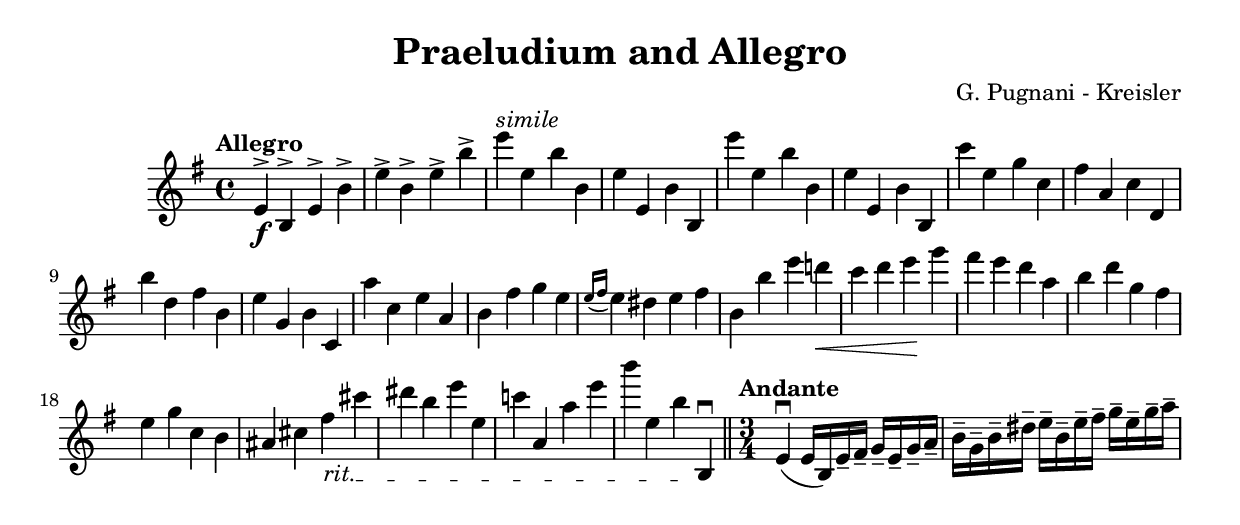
\version "2.14.2"

\version "2.14.2"

\language "english"

\header
{
  title = "Praeludium and Allegro"
  composer = "G. Pugnani - Kreisler"
}

\layout {}

\paper
{
  #(set-paper-size "a4")
}


\version "2.14.2"

violin = \relative c'
{
  \clef treble
  \key e \minor
  \tempo "Allegro"
  \time 4/4

  e4^>\f b^> e^> b'-> |
  e-> b-> e-> b'-> |
  e^\markup{\italic simile} e, b' b, |
  e e, b' b, |
  e'' e, b' b, | %5
  e e, b' b, |
  c'' e, g c, |
  fs a, c d, |
  b'' d, fs b, |
  e g, b c, | %10
  a'' c, e a, |
  b fs' g e |
  \acciaccatura { e16[ fs] } e4 ds e fs |
  b, b' e d!\< |
  c d e\! g | %15
  fs e d a |
  b d g, fs |
  e g c, b |
  \override TextSpanner #'(bound-details left text) = "rit."
  \textSpannerDown
  as cs fs\startTextSpan cs' |
  ds b e e, | %20
  c'! a, a' e' |
  b' e,, b'\stopTextSpan b,,\downbow \bar "||" |

  \tempo "Andante"
  \time 3/4

  e4(\downbow e16 b) e-- fs--  g-- e-- g-- a-- |
  b-- g-- b-- ds--  e-- b-- e-- fs--  g-- e-- g-- a-- |
}



\score
{

  \violin

}
